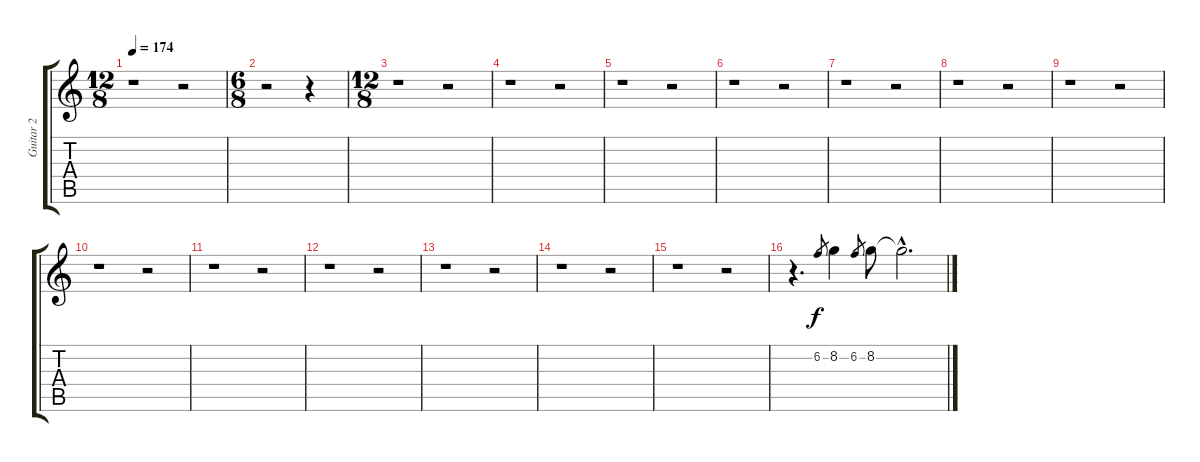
\track ("Guitar 2" "Guitar 2") {instrument distortionguitar}
\staff {score tabs}
\tuning (E4 B3 G3 D3 A2 E2) {hide}
\ts (12 8)
\tempo 174
\clef g2
\ks c
r.1{dy f} r.2 |
\ts (6 8)
r.2 r.4 |
\ts (12 8)
r.1 r.2 |
r.1 r.2 |
r.1 r.2 |
r.1 r.2 |
r.1 r.2 |
r.1 r.2 |
r.1 r.2 |
r.1 r.2 |
r.1 r.2 |
r.1 r.2 |
r.1 r.2 |
r.1 r.2 |
r.1 r.2 |
r.4{d} 6.2.8{gr} 8.2.4 6.2.8{gr} 8.2.8 8.2{hac t}.2{d}
